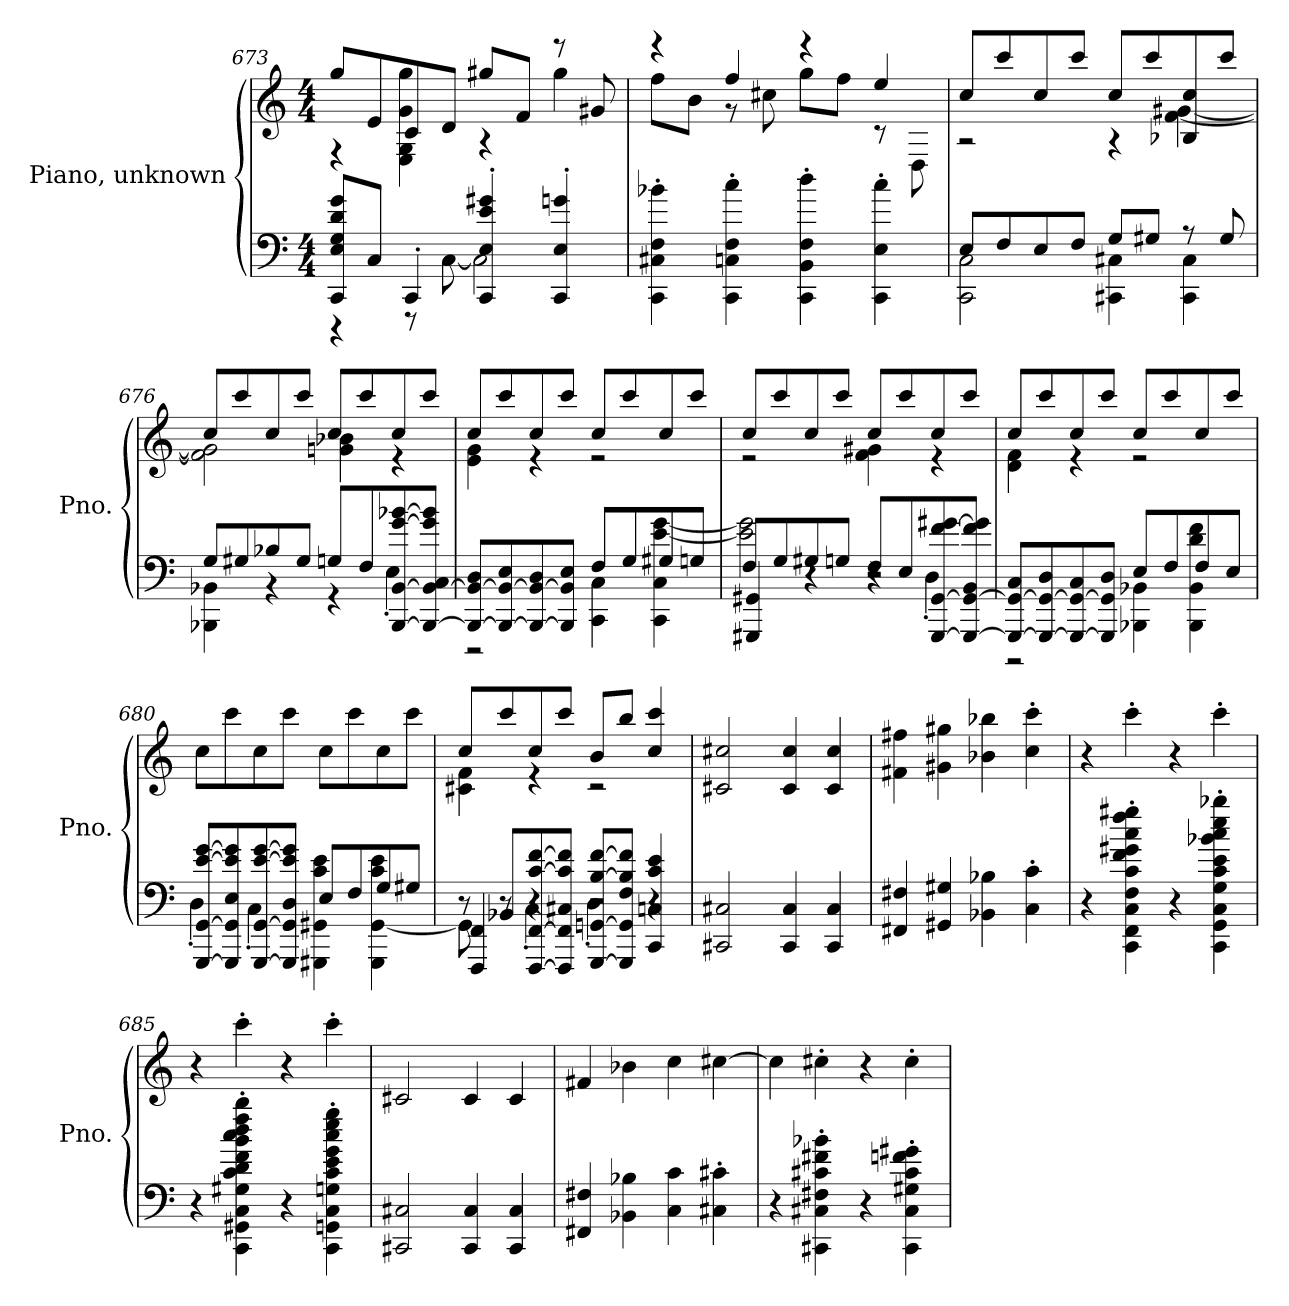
**kern	**kern
*part1	*part1
*staff2	*staff1
*I"Piano, unknown	*
*I'Pno.	*
*clefF4	*clefG2
*k[]	*k[]
*M4/4	*M4/4
=673	=673
*^	*^
8CC/ 8E/ 8G/ 8d/ 8g/L	4r	8gg/L	4r
8C/J	.	8e/	.
4CC'/	8r	8c/	4E\ 4G\ 4g\ 4gg\
.	[8C\	8d/J	.
4CC/' 4E/' 4e/' 4g#X/'	2C\]	8gg#X/L	4r
.	.	8f/J	.
4CC/' 4E/' 4gn/'	.	8r	4gg#\
.	.	8g#X/	.
*v	*v	*	*
=674	=674	=674
4CC\' 4C#X\' 4F\' 4b-X\'	4r	8ff\L
.	.	8b\J
4CC\' 4Cn\' 4F\' 4cc\'	4ff/	8r
.	.	8cc#X\
4CC\' 4BB\' 4F\' 4dd\'	4r	8gg\L
.	.	8ff\J
4CC\' 4E\' 4cc\'	4ee/	8r
.	.	8D\
=675	=675	=675
*^	*	*
8E/L	2CC\ 2C\	8cc/L	2r
8F/	.	8ccc/	.
8E/	.	8cc/	.
8F/J	.	8ccc/J	.
8G/L	4CC#X\ 4C#X\	8cc/L	4r
8G#X/J	.	8ccc/	.
8r	4CC#\ 4C#\	8B-X/ 8cc/	[4f\ [4g#X\
8G#/	.	8ccc/J	.
!!LO:LB:g=z	!!
=676	=676	=676	=676
8G/L	4BBB-X\ 4BB-X\	8cc/L	2f\] 2g#\]
8G#X/	.	8ccc/	.
8B-X/	4r	8cc/	.
8G#/J	.	8ccc/J	.
8Gn/L	4r	8cc/L	4gn\ 4b-X\
8F/	.	8ccc/	.
[8BBB-/ [8BB-/ [8g/ [8b-X/	4E'\	8cc/	4r
8BBB-/_ 8BB-/_ 8C/ 8g/] 8b-/]J	.	8ccc/J	.
=677	=677	=677	=677
8BBB-/_ 8BB-/_ 8D/L	2r	8cc/L	4e\ 4g\
8BBB-/_ 8BB-/_ 8E/	.	8ccc/	.
8BBB-/_ 8BB-/_ 8D/	.	8cc/	4r
8BBB-/] 8BB-/] 8E/J	.	8ccc/J	.
8F/L	4CC\ 4C\	8cc/L	2r
8G/	.	8ccc/	.
8G#X/	4CC\ 4C\ [4e\ [4g\	8cc/	.
8Gn/J	.	8ccc/J	.
=678	=678	=678	=678
*	*^	*	*
8F/L	2e\] 2g\]	4GGG#X/ 4GG#X/	8cc/L	2r
8G/	.	.	8ccc/	.
8G#X/	.	4r	8cc/	.
8Gn/J	.	.	8ccc/J	.
8F/L	4r	2r	8cc/L	4f\ 4g#X\
8E/	.	.	8ccc/	.
[8GGG#/ [8GG#/ [8f/ [8g#X/	4D'\	.	8cc/	4r
8GGG#/_ 8GG#/_ 8BB/ 8f/] 8g#/]J	.	.	8ccc/J	.
*	*v	*v	*	*
!!LO:LB:g=z	!!
=679	=679	=679	=679
8GGG#/_ 8GG#/_ 8C/L	2r	8cc/L	4d\ 4f\
8GGG#/_ 8GG#/_ 8D/	.	8ccc/	.
8GGG#/_ 8GG#/_ 8C/	.	8cc/	4r
8GGG#/] 8GG#/] 8D/J	.	8ccc/J	.
8E/L	4BBB-X\ 4BB-X\	8cc/L	2r
8F/	.	8ccc/	.
8F/	4BBB-\ 4BB-\ 4d\ 4f\	8cc/	.
8E/J	.	8ccc/J	.
*	*	*v	*v
=680	=680	=680
[8GGG/ [8GG/ [8e/ [8g/L	4D'\	8cc\L
8GGG/] 8GG/] 8E/ 8e/] 8g/]	.	8ccc\
[8GGG/ [8GG/ [8e/ [8g/	4C'\	8cc\
8GGG/] 8GG/] 8D/ 8e/] 8g/]J	.	8ccc\J
8E/L	4GGG#X\ 4GG#X\ 4c\ 4e\	8cc\L
8F/	.	8ccc\
8G/	4GGG#\ [4GG#\ 4c\ 4e\	8cc\
8G#X/J	.	8ccc\J
=681	=681	=681
*	*^	*^
8r	8GG#\]	4FFF/ 4FF/	8cc/L	4c#X\ 4f\
8BB-X/L	8r	.	8ccc/	.
[8FFF/ [8FF/ [8c/ [8f/	4C'\	4r	8cc/	4r
8FFF/] 8FF/] 8C#X/ 8c/] 8f/]J	.	.	8ccc/J	.
[8GGG/ [8GGn/ [8B/ [8f/L	4D'\	2r	8b/L	2r
8GGG/] 8GG/] 8F/ 8B/] 8f/]J	.	.	8bb/J	.
4CC/ 4Cn/ 4c/ 4e/	4r	.	4cc/ 4ccc/	.
*v	*v	*v	*	*
*	*v	*v
=682	=682
2CC#X/ 2C#X/	2c#X/ 2cc#X/
4CC#/ 4C#/	4c#/ 4cc#/
4CC#/ 4C#/	4c#/ 4cc#/
!!LO:LB:g=z
=683	=683
4FF#X/ 4F#X/	4f#X\ 4ff#X\
4GG#X/ 4G#X/	4g#X\ 4gg#X\
4BB-X\ 4B-X\	4b-X\ 4bb-X\
4C\' 4c\'	4cc\' 4ccc\'
=684	=684
4r	4r
4CC\' 4FF\' 4C\' 4F\' 4c\' 4f\' 4g#X\' 4cc\' 4ff\' 4gg#X\'	4ccc'\
4r	4r
4CC\' 4GG\' 4C\' 4G\' 4c\' 4e\' 4b-X\' 4cc\' 4ee\' 4bb-X\'	4ccc'\
=685	=685
4r	4r
4CC\' 4GG#X\' 4C\' 4G#X\' 4c\' 4d\' 4f\' 4b\' 4cc\' 4dd\' 4ff\' 4bb\'	4ccc'\
4r	4r
4CC\' 4GGn\' 4C\' 4Gn\' 4c\' 4e\' 4g\' 4cc\' 4ee\' 4gg\'	4ccc'\
=686	=686
2CC#X/ 2C#X/	2c#X/
4CC#/ 4C#/	4c#/
4CC#/ 4C#/	4c#/
=687	=687
4FF#X/ 4F#X/	4f#X/
4BB-X\ 4B-X\	4b-X\
4C\ 4c\	4cc\
4C#X\' 4c#X\'	[4cc#X\
=688	=688
4r	4cc#\]
4CC#X\' 4C#X\' 4F#X\' 4c#X\' 4f#X\' 4b-X\'	4cc#X'\
4r	4r
4CC#\' 4C#\' 4G#X\' 4c#\' 4fn\' 4g#X\'	4cc#'\
=	=
*-	*-
